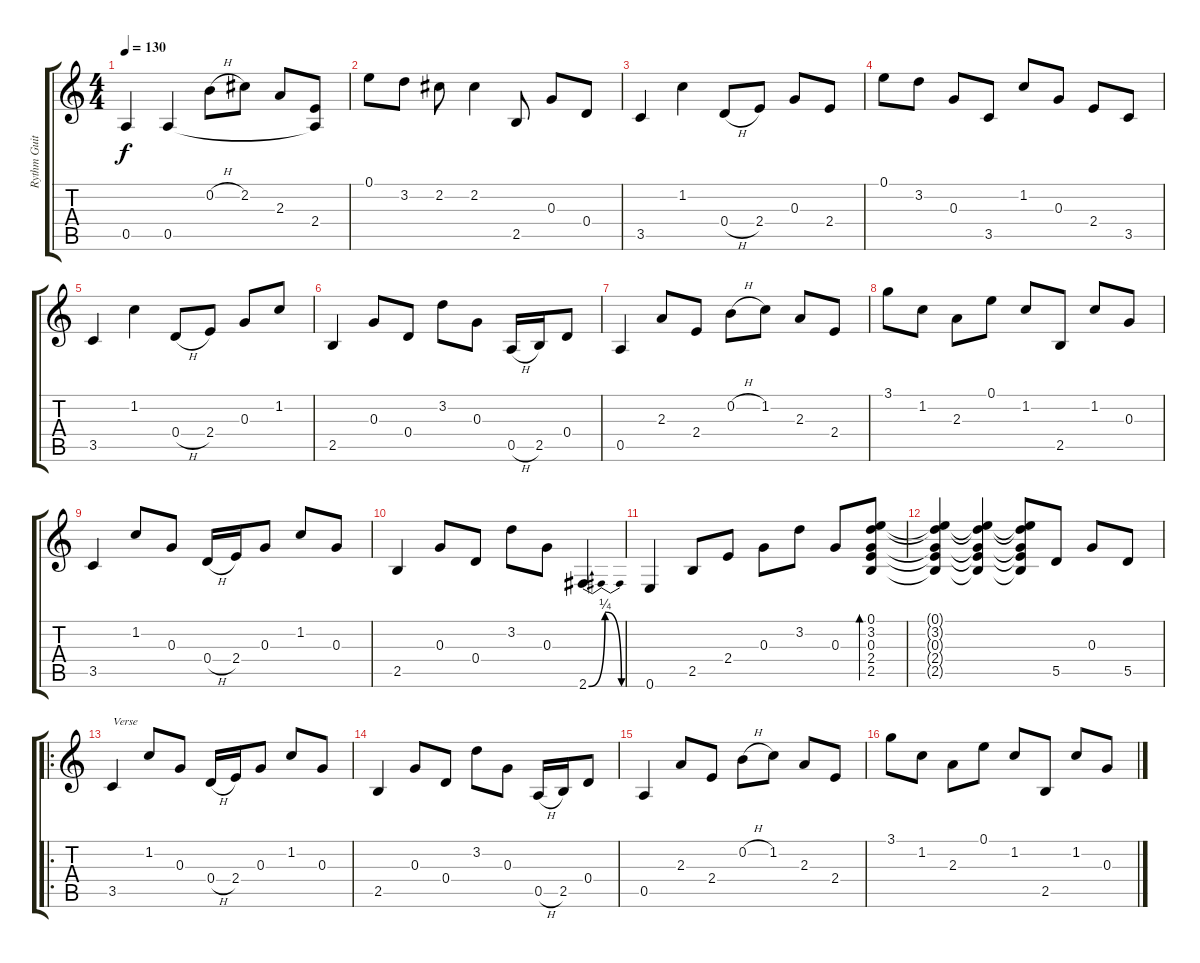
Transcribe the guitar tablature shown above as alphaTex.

\track ("Rythm Guitar" "Rythm Guit") {instrument acousticguitarsteel}
\staff {score tabs}
\tuning (E4 B3 G3 D3 A2 E2) {hide}
\ts (4 4)
\tempo 130
\clef g2
\ks c
0.5.4{dy f} 0.5.4 0.2{h}.8 2.2.8 2.3.8 (2.4 0.5{t}).8 |
0.1.8 3.2.8 2.2.8 2.2.4 2.5.8 0.3.8 0.4.8 |
3.5.4 1.2.4 0.4{h}.8 2.4.8 0.3.8 2.4.8 |
0.1.8 3.2.8 0.3.8 3.5.8 1.2.8 0.3.8 2.4.8 3.5.8 |
3.5.4 1.2.4 0.4{h}.8 2.4.8 0.3.8 1.2.8 |
2.5.4 0.3.8 0.4.8 3.2.8 0.3.8 0.5{h}.16 2.5.16 0.4.8 |
0.5.4 2.3.8 2.4.8 0.2{h}.8 1.2.8 2.3.8 2.4.8 |
3.1.8 1.2.8 2.3.8 0.1.8 1.2.8 2.5.8 1.2.8 0.3.8 |
3.5.4 1.2.8 0.3.8 0.4{h}.16 2.4.16 0.3.8 1.2.8 0.3.8 |
2.5.4 0.3.8 0.4.8 3.2.8 0.3.8 2.6{be (bendrelease 0 0 30 1 30 1 60 0)}.4 |
0.6.4 2.5.8 2.4.8 0.3.8 3.2.8 0.3.8 (0.1 3.2 0.3 2.4 2.5).8{bd 480} |
(0.1{t} 3.2{t} 0.3{t} 2.4{t} 2.5{t}).4 (0.1{t} 3.2{t} 0.3{t} 2.4{t} 2.5{t}).4 (0.1{t} 3.2{t} 0.3{t} 2.4{t} 2.5{t}).8 5.5.8 0.3.8 5.5.8 |
\ro
3.5.4{txt "Verse"} 1.2.8 0.3.8 0.4{h}.16 2.4.16 0.3.8 1.2.8 0.3.8 |
2.5.4 0.3.8 0.4.8 3.2.8 0.3.8 0.5{h}.16 2.5.16 0.4.8 |
0.5.4 2.3.8 2.4.8 0.2{h}.8 1.2.8 2.3.8 2.4.8 |
3.1.8 1.2.8 2.3.8 0.1.8 1.2.8 2.5.8 1.2.8 0.3.8
